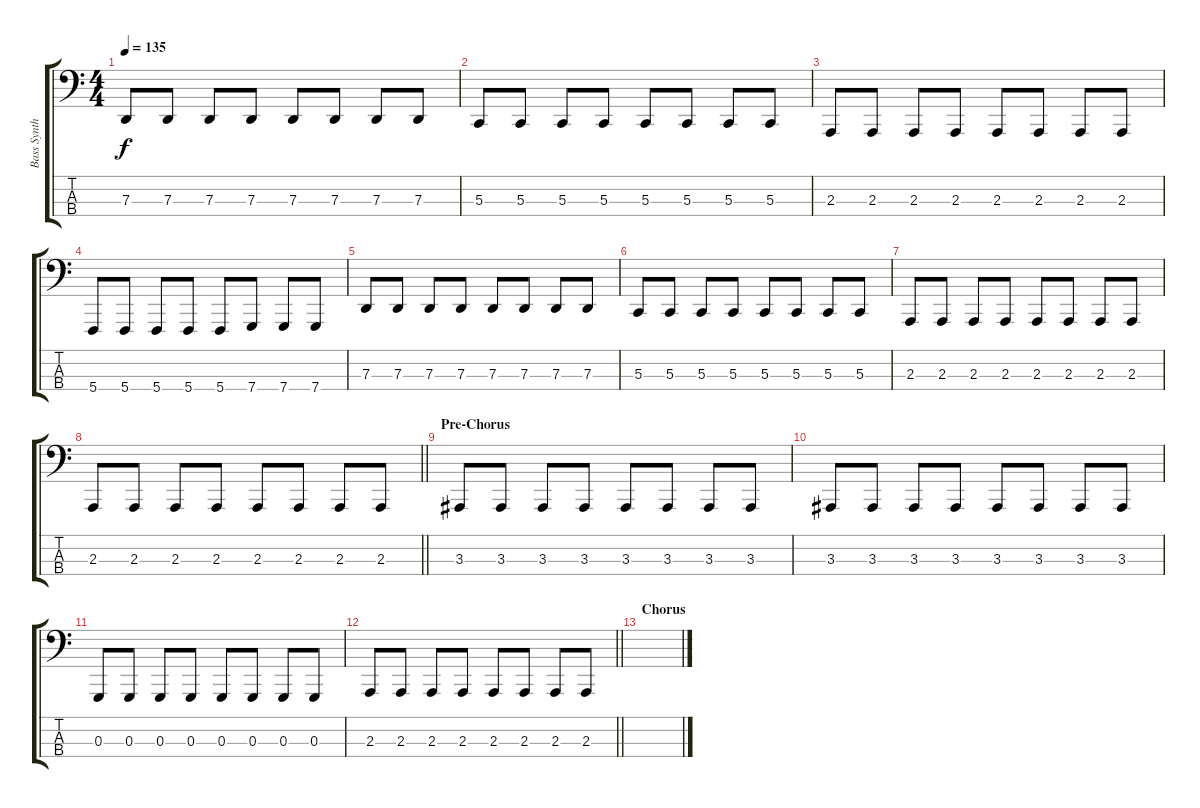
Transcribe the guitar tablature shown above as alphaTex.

\track ("Bass Synth" "Bass Synth") {instrument lead2sawtooth}
\staff {score tabs}
\tuning (F2 C2 G1 C1) {hide}
\ts (4 4)
\tempo 135
\clef f4
\ks c
7.3.8{dy f} 7.3.8 7.3.8 7.3.8 7.3.8 7.3.8 7.3.8 7.3.8 |
5.3.8 5.3.8 5.3.8 5.3.8 5.3.8 5.3.8 5.3.8 5.3.8 |
2.3.8 2.3.8 2.3.8 2.3.8 2.3.8 2.3.8 2.3.8 2.3.8 |
5.4.8 5.4.8 5.4.8 5.4.8 5.4.8 7.4.8 7.4.8 7.4.8 |
7.3.8 7.3.8 7.3.8 7.3.8 7.3.8 7.3.8 7.3.8 7.3.8 |
5.3.8 5.3.8 5.3.8 5.3.8 5.3.8 5.3.8 5.3.8 5.3.8 |
2.3.8 2.3.8 2.3.8 2.3.8 2.3.8 2.3.8 2.3.8 2.3.8 |
\barLineRight lightlight
2.3.8 2.3.8 2.3.8 2.3.8 2.3.8 2.3.8 2.3.8 2.3.8 |
\section ("" "Pre-Chorus")
3.3.8 3.3.8 3.3.8 3.3.8 3.3.8 3.3.8 3.3.8 3.3.8 |
3.3.8 3.3.8 3.3.8 3.3.8 3.3.8 3.3.8 3.3.8 3.3.8 |
0.3.8 0.3.8 0.3.8 0.3.8 0.3.8 0.3.8 0.3.8 0.3.8 |
\barLineRight lightlight
2.3.8 2.3.8 2.3.8 2.3.8 2.3.8 2.3.8 2.3.8 2.3.8 |
\section ("" "Chorus")
